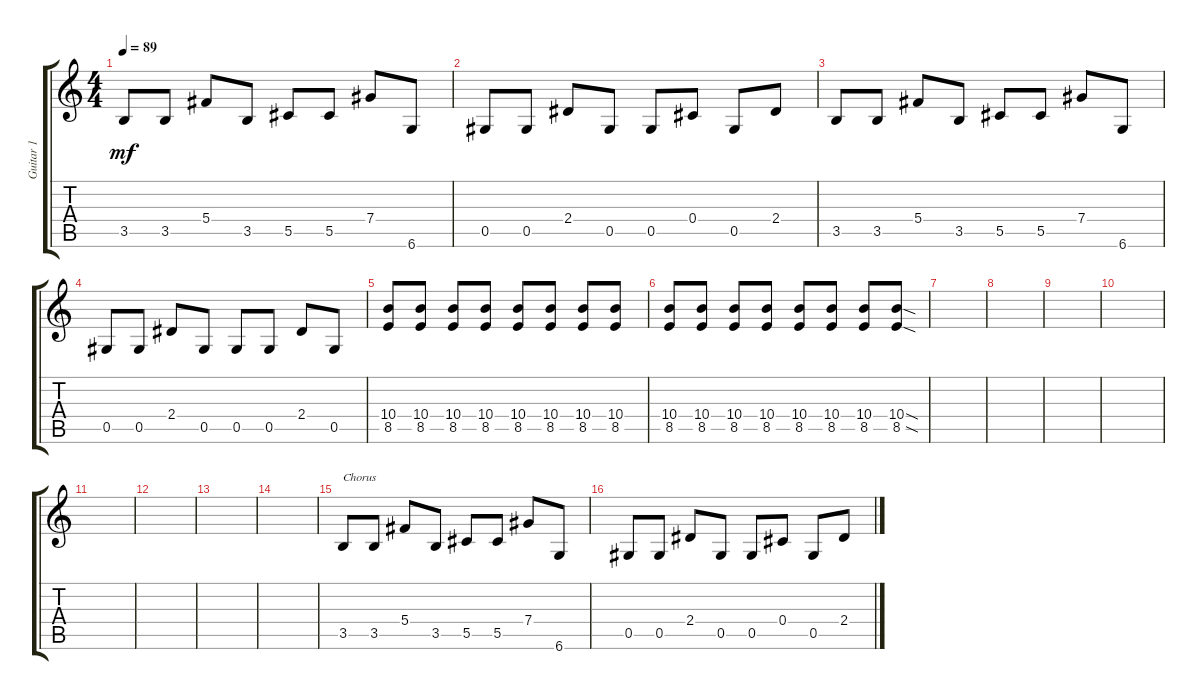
\track ("Guitar 1" "Guitar 1") {instrument electricguitarclean}
\staff {score tabs}
\tuning (Eb4 Bb3 Gb3 Db3 Ab2 Db2) {hide}
\ts (4 4)
\tempo 89
\clef g2
\ks c
3.5.8{dy mf} 3.5.8 5.4.8 3.5.8 5.5.8 5.5.8 7.4.8 6.6.8 |
0.5.8 0.5.8 2.4.8 0.5.8 0.5.8 0.4.8 0.5.8 2.4.8 |
3.5.8 3.5.8 5.4.8 3.5.8 5.5.8 5.5.8 7.4.8 6.6.8 |
0.5.8 0.5.8 2.4.8 0.5.8 0.5.8 0.5.8 2.4.8 0.5.8 |
(10.4 8.5).8 (10.4 8.5).8 (10.4 8.5).8 (10.4 8.5).8 (10.4 8.5).8 (10.4 8.5).8 (10.4 8.5).8 (10.4 8.5).8 |
(10.4 8.5).8 (10.4 8.5).8 (10.4 8.5).8 (10.4 8.5).8 (10.4 8.5).8 (10.4 8.5).8 (10.4 8.5).8 (10.4{sod} 8.5{sod}).8 |
|
|
|
|
|
|
|
|
3.5.8{txt "Chorus"} 3.5.8 5.4.8 3.5.8 5.5.8 5.5.8 7.4.8 6.6.8 |
0.5.8 0.5.8 2.4.8 0.5.8 0.5.8 0.4.8 0.5.8 2.4.8
